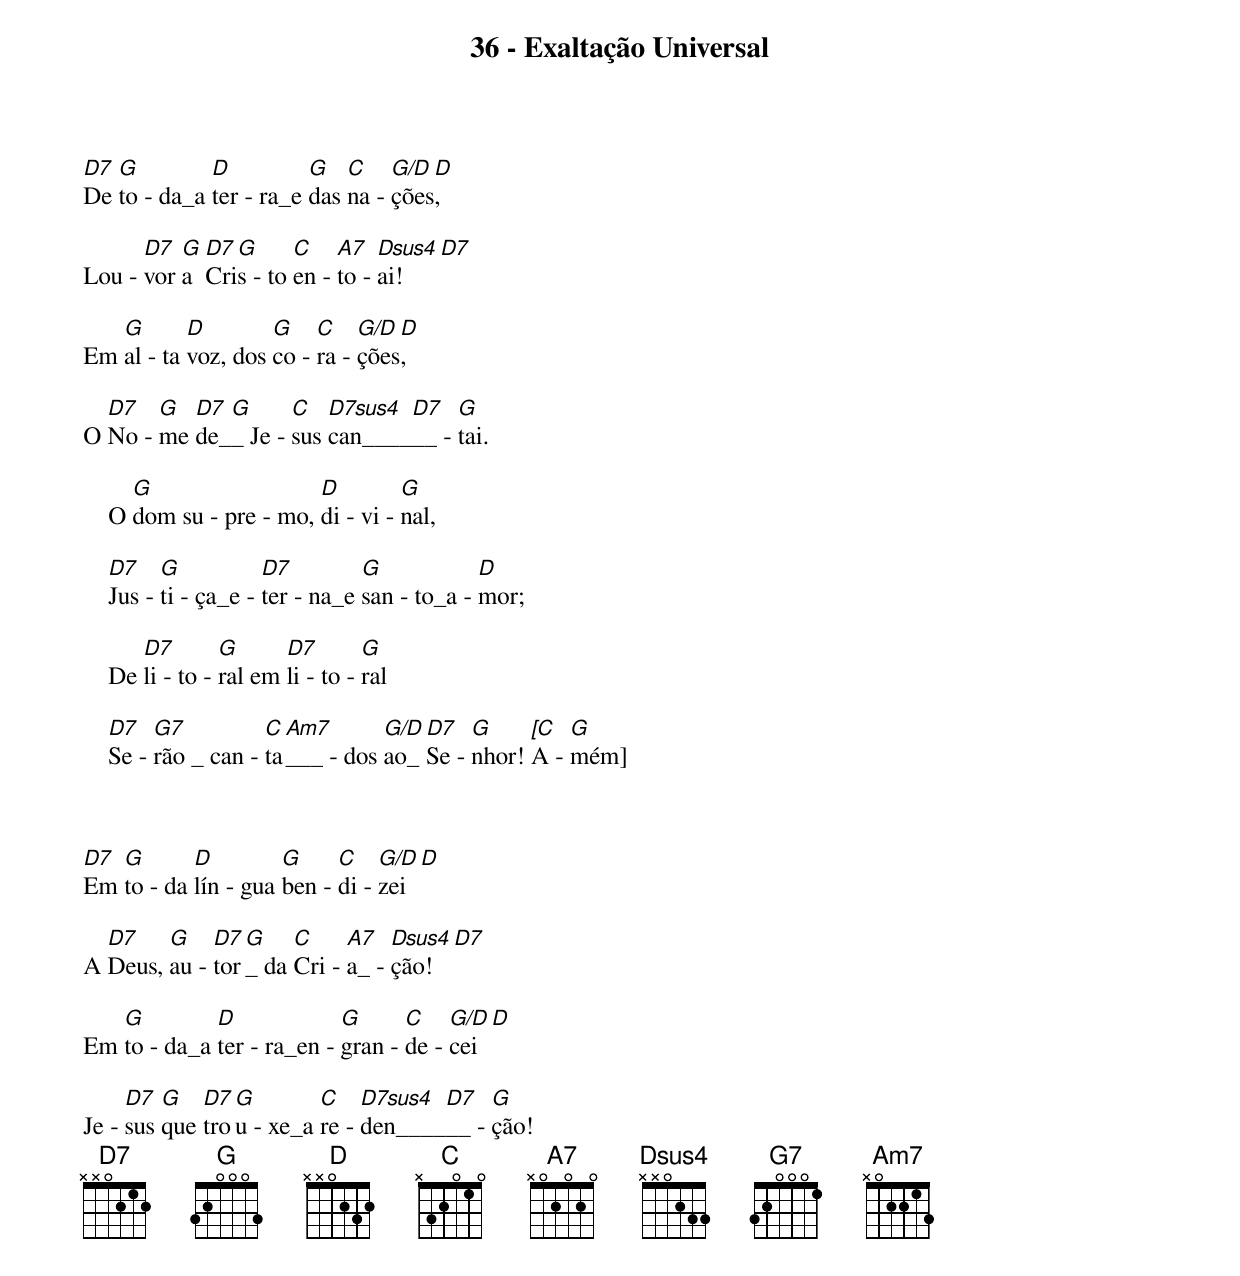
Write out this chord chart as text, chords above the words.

36 - Exaltação Universal

D7 G         D          G   C    G/D D
De to - da_a ter - ra_e das na - ções,

      D7  G  D7 G      C    A7   Dsus4 D7
Lou - vor a  Cris - to en - to - ai!

   G       D        G    C    G/D D
Em al - ta voz, dos co - ra - ções,

  D7   G  D7 G      C   D7sus4 D7   G
O No - me de__ Je - sus can______ - tai.

      G                  D         G
    O dom su - pre - mo, di - vi - nal,

    D7    G           D7         G            D
    Jus - ti - ça_e - ter - na_e san - to_a - mor;

       D7        G      D7        G
    De li - to - ral em li - to - ral

    D7   G7          C Am7       G/D D7   G      C   G
    Se - rão _ can - ta___ - dos ao_ Se - nhor! [A - mém]



D7 G       D         G     C    G/D D
Em to - da lín - gua ben - di - zei

  D7    G    D7 G    C     A7   Dsus4 D7
A Deus, au - tor_ da Cri - a_ - ção!

   G         D             G      C    G/D D
Em to - da_a ter - ra_en - gran - de - cei

     D7  G   D7 G        C    D7sus4 D7   G
Je - sus que trou - xe_a re - den______ - ção!
